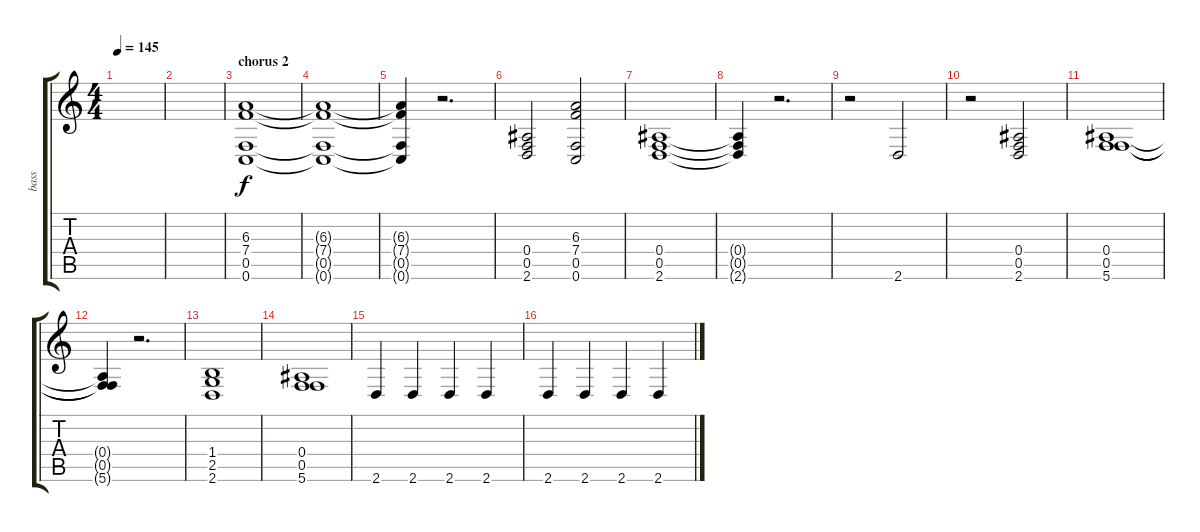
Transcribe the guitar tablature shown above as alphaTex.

\track ("bass" "bass") {instrument acousticbass}
\staff {score tabs}
\tuning (C4 G3 Eb3 Bb2 F2 C2) {hide}
\ts (4 4)
\tempo 145
\clef g2
\ks c
|
|
\section ("" "chorus 2")
(6.3 7.4 0.5 0.6).1 |
(6.3{t} 7.4{t} 0.5{t} 0.6{t}).1 |
(6.3{t} 7.4{t} 0.5{t} 0.6{t}).4 r.2{d} |
(0.4 0.5 2.6).2 (6.3 7.4 0.5 0.6).2 |
(0.4 0.5 2.6).1 |
(0.4{t} 0.5{t} 2.6{t}).4 r.2{d} |
r.2 2.6.2 |
r.2 (0.4 0.5 2.6).2 |
(0.4 0.5 5.6).1 |
(0.4{t} 0.5{t} 5.6{t}).4 r.2{d} |
(1.4 2.5 2.6).1 |
(0.4 0.5 5.6).1 |
2.6.4 2.6.4 2.6.4 2.6.4 |
2.6.4 2.6.4 2.6.4 2.6.4
